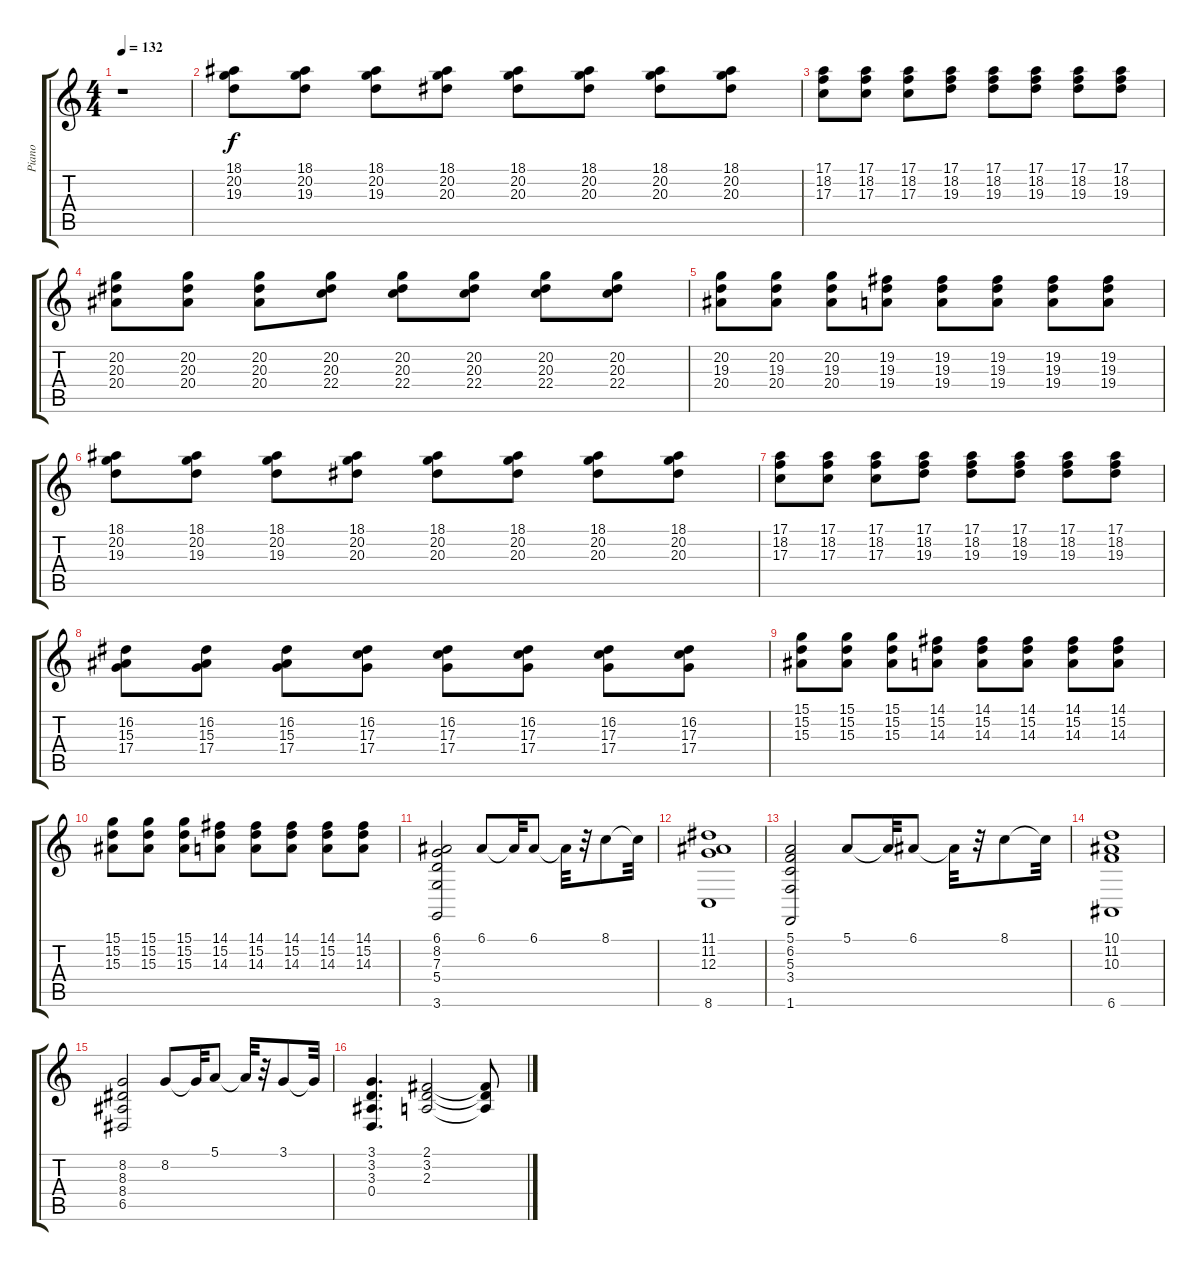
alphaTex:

\track ("Piano" "Piano") {instrument acousticgrandpiano}
\staff {score tabs}
\tuning (E4 B3 G3 D3 A2 E2) {hide}
\ts (4 4)
\tempo 132
\clef g2
\ks c
r.1{dy f} |
(18.1 20.2 19.3).8 (18.1 20.2 19.3).8 (18.1 20.2 19.3).8 (18.1 20.2 20.3).8 (18.1 20.2 20.3).8 (18.1 20.2 20.3).8 (18.1 20.2 20.3).8 (18.1 20.2 20.3).8 |
(17.1 18.2 17.3).8 (17.1 18.2 17.3).8 (17.1 18.2 17.3).8 (17.1 18.2 19.3).8 (17.1 18.2 19.3).8 (17.1 18.2 19.3).8 (17.1 18.2 19.3).8 (17.1 18.2 19.3).8 |
(20.2 20.3 20.4).8 (20.2 20.3 20.4).8 (20.2 20.3 20.4).8 (20.2 20.3 22.4).8 (20.2 20.3 22.4).8 (20.2 20.3 22.4).8 (20.2 20.3 22.4).8 (20.2 20.3 22.4).8 |
(20.2 19.3 20.4).8 (20.2 19.3 20.4).8 (20.2 19.3 20.4).8 (19.2 19.3 19.4).8 (19.2 19.3 19.4).8 (19.2 19.3 19.4).8 (19.2 19.3 19.4).8 (19.2 19.3 19.4).8 |
(18.1 20.2 19.3).8 (18.1 20.2 19.3).8 (18.1 20.2 19.3).8 (18.1 20.2 20.3).8 (18.1 20.2 20.3).8 (18.1 20.2 20.3).8 (18.1 20.2 20.3).8 (18.1 20.2 20.3).8 |
(17.1 18.2 17.3).8 (17.1 18.2 17.3).8 (17.1 18.2 17.3).8 (17.1 18.2 19.3).8 (17.1 18.2 19.3).8 (17.1 18.2 19.3).8 (17.1 18.2 19.3).8 (17.1 18.2 19.3).8 |
(16.2 15.3 17.4).8 (16.2 15.3 17.4).8 (16.2 15.3 17.4).8 (16.2 17.3 17.4).8 (16.2 17.3 17.4).8 (16.2 17.3 17.4).8 (16.2 17.3 17.4).8 (16.2 17.3 17.4).8 |
(15.1 15.2 15.3).8 (15.1 15.2 15.3).8 (15.1 15.2 15.3).8 (14.1 15.2 14.3).8 (14.1 15.2 14.3).8 (14.1 15.2 14.3).8 (14.1 15.2 14.3).8 (14.1 15.2 14.3).8 |
(15.1 15.2 15.3).8 (15.1 15.2 15.3).8 (15.1 15.2 15.3).8 (14.1 15.2 14.3).8 (14.1 15.2 14.3).8 (14.1 15.2 14.3).8 (14.1 15.2 14.3).8 (14.1 15.2 14.3).8 |
(6.1 8.2 7.3 5.4 3.6).2 6.1.8 6.1{t}.32 6.1.8 6.1{t}.32 r.32 8.1.8 8.1{t}.32 |
(11.1 11.2 12.3 8.6).1 |
(5.1 6.2 5.3 3.4 1.6).2 5.1.8 5.1{t}.32 6.1.8 6.1{t}.32 r.32 8.1.8 8.1{t}.32 |
(10.1 11.2 10.3 6.6).1 |
(8.2 8.3 8.4 6.5).2 8.2.8 8.2{t}.32 5.1.8 5.1{t}.32 r.32 3.1.8 3.1{t}.32 |
(3.1 3.2 3.3 0.4).4{d} (2.1 3.2 2.3).2 (2.1{t} 3.2{t} 2.3{t}).8
